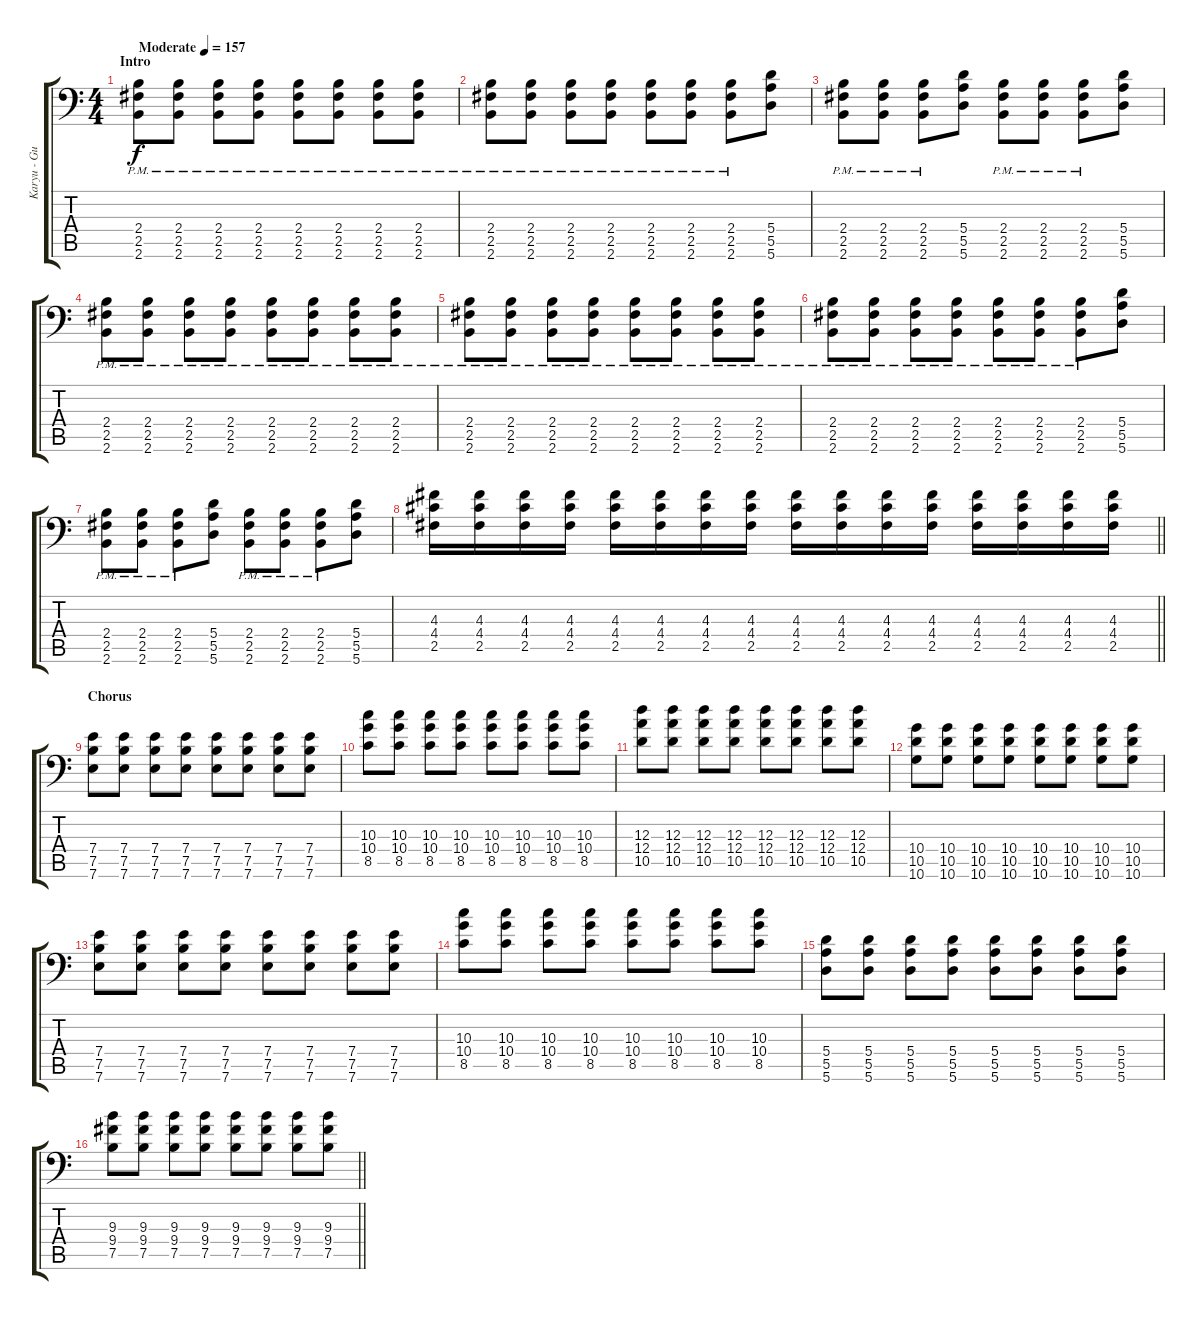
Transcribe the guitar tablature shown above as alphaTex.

\track ("Karyu - Guitar 2" "Karyu - Gu") {instrument distortionguitar}
\staff {score tabs}
\tuning (B3 Gb3 D3 A2 E2 A1) {hide}
\ts (4 4)
\section ("" "Intro")
\tempo (157 "Moderate")
\clef f4
\ks c
(2.4{pm} 2.5{pm} 2.6{pm}).8{dy f instrument distortionguitar} (2.4{pm} 2.5{pm} 2.6{pm}).8 (2.4{pm} 2.5{pm} 2.6{pm}).8 (2.4{pm} 2.5{pm} 2.6{pm}).8 (2.4{pm} 2.5{pm} 2.6{pm}).8 (2.4{pm} 2.5{pm} 2.6{pm}).8 (2.4{pm} 2.5{pm} 2.6{pm}).8 (2.4{pm} 2.5{pm} 2.6{pm}).8 |
(2.4{pm} 2.5{pm} 2.6{pm}).8 (2.4{pm} 2.5{pm} 2.6{pm}).8 (2.4{pm} 2.5{pm} 2.6{pm}).8 (2.4{pm} 2.5{pm} 2.6{pm}).8 (2.4{pm} 2.5{pm} 2.6{pm}).8 (2.4{pm} 2.5{pm} 2.6{pm}).8 (2.4{pm} 2.5{pm} 2.6{pm}).8 (5.4 5.5 5.6).8 |
(2.4{pm} 2.5{pm} 2.6{pm}).8 (2.4{pm} 2.5{pm} 2.6{pm}).8 (2.4{pm} 2.5{pm} 2.6{pm}).8 (5.4 5.5 5.6).8 (2.4{pm} 2.5{pm} 2.6{pm}).8 (2.4{pm} 2.5{pm} 2.6{pm}).8 (2.4{pm} 2.5{pm} 2.6{pm}).8 (5.4 5.5 5.6).8 |
(2.4{pm} 2.5{pm} 2.6{pm}).8 (2.4{pm} 2.5{pm} 2.6{pm}).8 (2.4{pm} 2.5{pm} 2.6{pm}).8 (2.4{pm} 2.5{pm} 2.6{pm}).8 (2.4{pm} 2.5{pm} 2.6{pm}).8 (2.4{pm} 2.5{pm} 2.6{pm}).8 (2.4{pm} 2.5{pm} 2.6{pm}).8 (2.4{pm} 2.5{pm} 2.6{pm}).8 |
(2.4{pm} 2.5{pm} 2.6{pm}).8 (2.4{pm} 2.5{pm} 2.6{pm}).8 (2.4{pm} 2.5{pm} 2.6{pm}).8 (2.4{pm} 2.5{pm} 2.6{pm}).8 (2.4{pm} 2.5{pm} 2.6{pm}).8 (2.4{pm} 2.5{pm} 2.6{pm}).8 (2.4{pm} 2.5{pm} 2.6{pm}).8 (2.4{pm} 2.5{pm} 2.6{pm}).8 |
(2.4{pm} 2.5{pm} 2.6{pm}).8 (2.4{pm} 2.5{pm} 2.6{pm}).8 (2.4{pm} 2.5{pm} 2.6{pm}).8 (2.4{pm} 2.5{pm} 2.6{pm}).8 (2.4{pm} 2.5{pm} 2.6{pm}).8 (2.4{pm} 2.5{pm} 2.6{pm}).8 (2.4{pm} 2.5{pm} 2.6{pm}).8 (5.4 5.5 5.6).8 |
(2.4{pm} 2.5{pm} 2.6{pm}).8 (2.4{pm} 2.5{pm} 2.6{pm}).8 (2.4{pm} 2.5{pm} 2.6{pm}).8 (5.4 5.5 5.6).8 (2.4{pm} 2.5{pm} 2.6{pm}).8 (2.4{pm} 2.5{pm} 2.6{pm}).8 (2.4{pm} 2.5{pm} 2.6{pm}).8 (5.4 5.5 5.6).8 |
\barLineRight lightlight
(4.3 4.4 2.5).16 (4.3 4.4 2.5).16 (4.3 4.4 2.5).16 (4.3 4.4 2.5).16 (4.3 4.4 2.5).16 (4.3 4.4 2.5).16 (4.3 4.4 2.5).16 (4.3 4.4 2.5).16 (4.3 4.4 2.5).16 (4.3 4.4 2.5).16 (4.3 4.4 2.5).16 (4.3 4.4 2.5).16 (4.3 4.4 2.5).16 (4.3 4.4 2.5).16 (4.3 4.4 2.5).16 (4.3 4.4 2.5).16 |
\section ("" "Chorus")
(7.4 7.5 7.6).8 (7.4 7.5 7.6).8 (7.4 7.5 7.6).8 (7.4 7.5 7.6).8 (7.4 7.5 7.6).8 (7.4 7.5 7.6).8 (7.4 7.5 7.6).8 (7.4 7.5 7.6).8 |
(10.3 10.4 8.5).8 (10.3 10.4 8.5).8 (10.3 10.4 8.5).8 (10.3 10.4 8.5).8 (10.3 10.4 8.5).8 (10.3 10.4 8.5).8 (10.3 10.4 8.5).8 (10.3 10.4 8.5).8 |
(12.3 12.4 10.5).8 (12.3 12.4 10.5).8 (12.3 12.4 10.5).8 (12.3 12.4 10.5).8 (12.3 12.4 10.5).8 (12.3 12.4 10.5).8 (12.3 12.4 10.5).8 (12.3 12.4 10.5).8 |
(10.4 10.5 10.6).8 (10.4 10.5 10.6).8 (10.4 10.5 10.6).8 (10.4 10.5 10.6).8 (10.4 10.5 10.6).8 (10.4 10.5 10.6).8 (10.4 10.5 10.6).8 (10.4 10.5 10.6).8 |
(7.4 7.5 7.6).8 (7.4 7.5 7.6).8 (7.4 7.5 7.6).8 (7.4 7.5 7.6).8 (7.4 7.5 7.6).8 (7.4 7.5 7.6).8 (7.4 7.5 7.6).8 (7.4 7.5 7.6).8 |
(10.3 10.4 8.5).8 (10.3 10.4 8.5).8 (10.3 10.4 8.5).8 (10.3 10.4 8.5).8 (10.3 10.4 8.5).8 (10.3 10.4 8.5).8 (10.3 10.4 8.5).8 (10.3 10.4 8.5).8 |
(5.4 5.5 5.6).8 (5.4 5.5 5.6).8 (5.4 5.5 5.6).8 (5.4 5.5 5.6).8 (5.4 5.5 5.6).8 (5.4 5.5 5.6).8 (5.4 5.5 5.6).8 (5.4 5.5 5.6).8 |
\barLineRight lightlight
(9.3 9.4 7.5).8 (9.3 9.4 7.5).8 (9.3 9.4 7.5).8 (9.3 9.4 7.5).8 (9.3 9.4 7.5).8 (9.3 9.4 7.5).8 (9.3 9.4 7.5).8 (9.3 9.4 7.5).8
